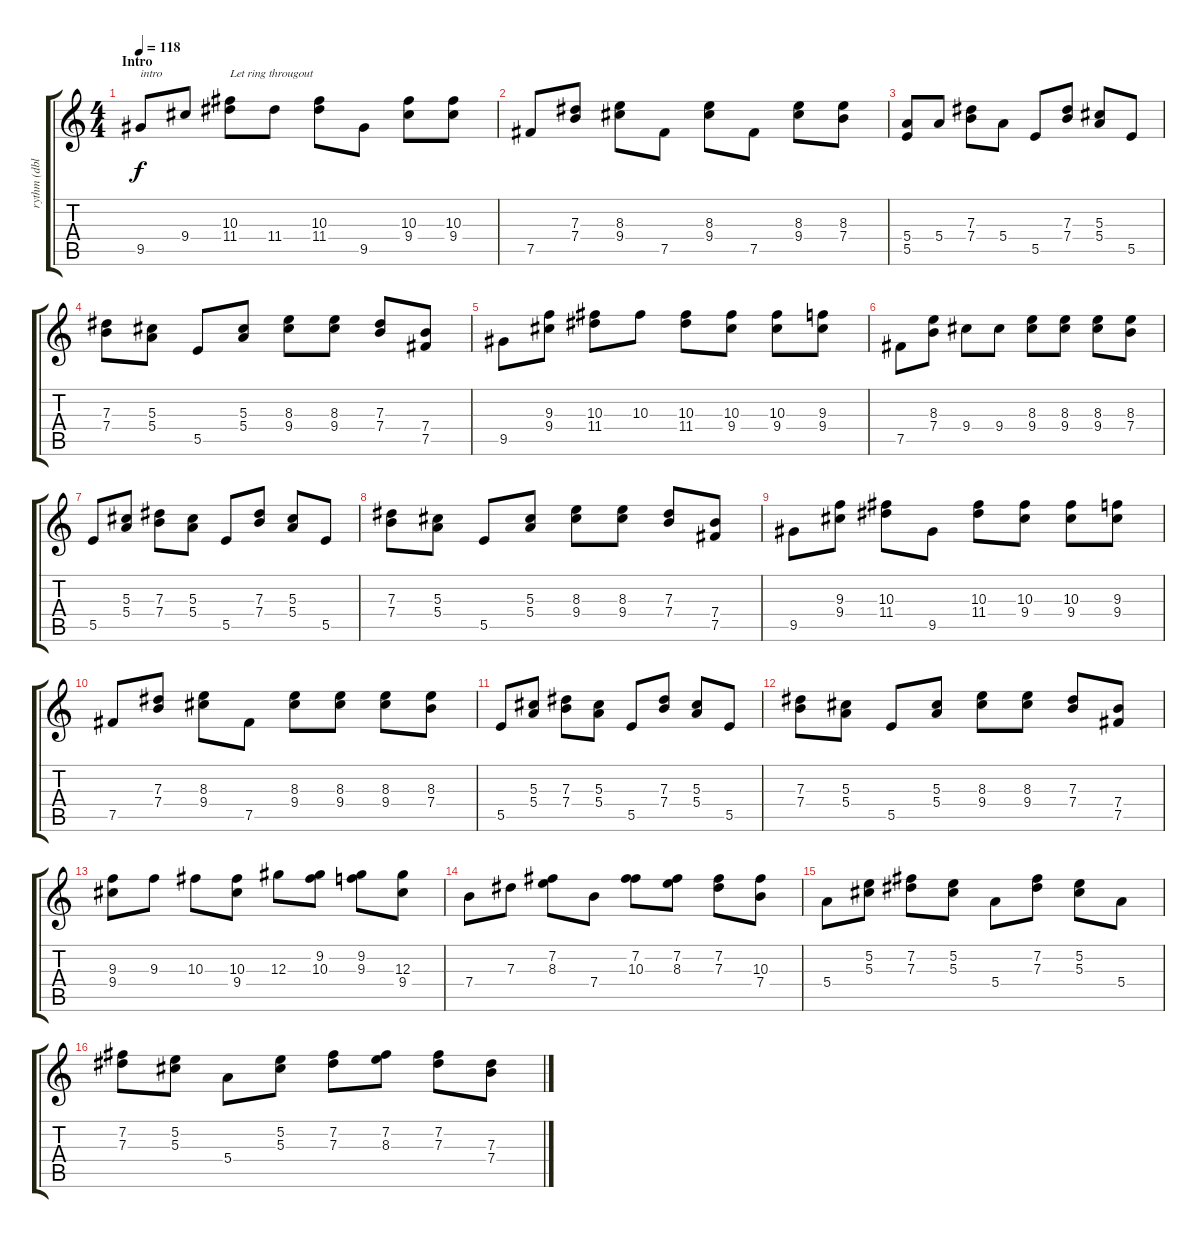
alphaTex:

\track ("rythm (dbl track)" "rythm (dbl") {instrument electricguitarjazz}
\staff {score tabs}
\tuning (E4 B3 Ab3 E3 B2 E2) {hide}
\ts (4 4)
\section ("" "Intro")
\tempo 118
\clef g2
\ks c
9.5.8{txt "intro" dy f instrument electricguitarjazz} 9.4.8 (10.3 11.4).8{txt "Let ring througout"} 11.4.8 (10.3 11.4).8 9.5.8 (10.3 9.4).8 (10.3 9.4).8 |
7.5.8 (7.3 7.4).8 (8.3 9.4).8 7.5.8 (8.3 9.4).8 7.5.8 (8.3 9.4).8 (8.3 7.4).8 |
(5.4 5.5).8 5.4.8 (7.3 7.4).8 5.4.8 5.5.8 (7.3 7.4).8 (5.3 5.4).8 5.5.8 |
(7.3 7.4).8 (5.3 5.4).8 5.5.8 (5.3 5.4).8 (8.3 9.4).8 (8.3 9.4).8 (7.3 7.4).8 (7.4 7.5).8 |
9.5.8 (9.3 9.4).8 (10.3 11.4).8 10.3.8 (10.3 11.4).8 (10.3 9.4).8 (10.3 9.4).8 (9.3 9.4).8 |
7.5.8 (8.3 7.4).8 9.4.8 9.4.8 (8.3 9.4).8 (8.3 9.4).8 (8.3 9.4).8 (8.3 7.4).8 |
5.5.8 (5.3 5.4).8 (7.3 7.4).8 (5.3 5.4).8 5.5.8 (7.3 7.4).8 (5.3 5.4).8 5.5.8 |
(7.3 7.4).8 (5.3 5.4).8 5.5.8 (5.3 5.4).8 (8.3 9.4).8 (8.3 9.4).8 (7.3 7.4).8 (7.4 7.5).8 |
9.5.8 (9.3 9.4).8 (10.3 11.4).8 9.5.8 (10.3 11.4).8 (10.3 9.4).8 (10.3 9.4).8 (9.3 9.4).8 |
7.5.8 (7.3 7.4).8 (8.3 9.4).8 7.5.8 (8.3 9.4).8 (8.3 9.4).8 (8.3 9.4).8 (8.3 7.4).8 |
5.5.8 (5.3 5.4).8 (7.3 7.4).8 (5.3 5.4).8 5.5.8 (7.3 7.4).8 (5.3 5.4).8 5.5.8 |
(7.3 7.4).8 (5.3 5.4).8 5.5.8 (5.3 5.4).8 (8.3 9.4).8 (8.3 9.4).8 (7.3 7.4).8 (7.4 7.5).8 |
(9.3 9.4).8 9.3.8 10.3.8 (10.3 9.4).8 12.3.8 (9.2 10.3).8 (9.2 9.3).8 (12.3 9.4).8 |
7.4.8 7.3.8 (7.2 8.3).8 7.4.8 (7.2 10.3).8 (7.2 8.3).8 (7.2 7.3).8 (10.3 7.4).8 |
5.4.8 (5.2 5.3).8 (7.2 7.3).8 (5.2 5.3).8 5.4.8 (7.2 7.3).8 (5.2 5.3).8 5.4.8 |
(7.2 7.3).8 (5.2 5.3).8 5.4.8 (5.2 5.3).8 (7.2 7.3).8 (7.2 8.3).8 (7.2 7.3).8 (7.3 7.4).8
